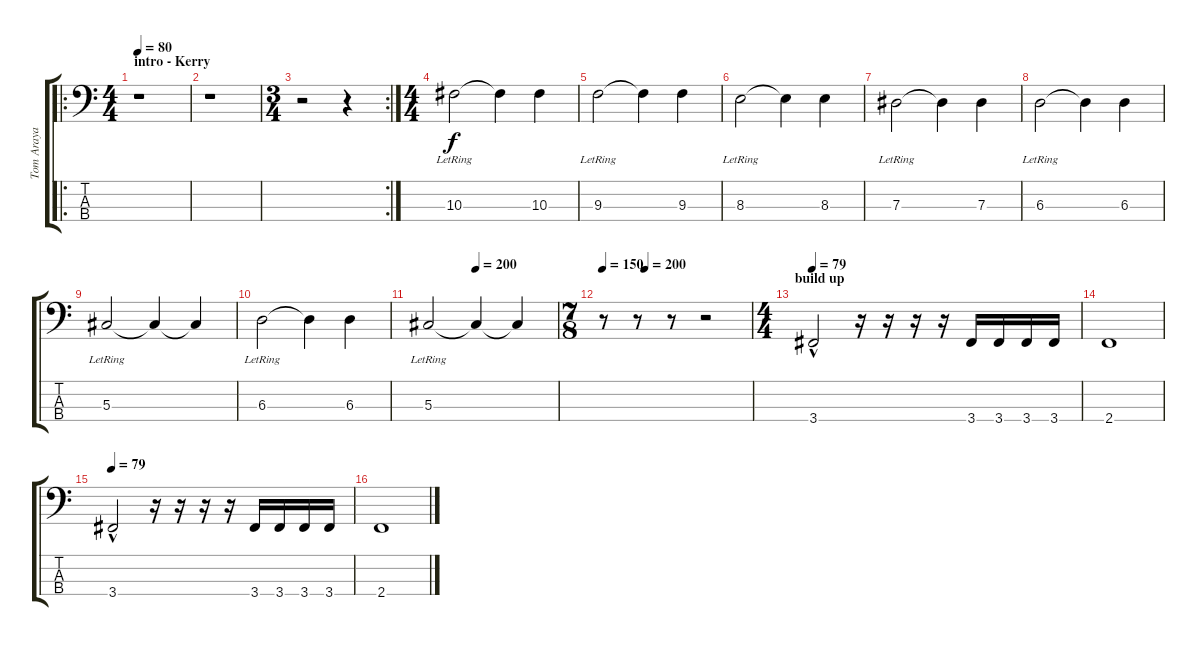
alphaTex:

\track ("Tom Araya" "Tom Araya") {instrument electricbasspick}
\staff {score tabs}
\tuning (Gb2 Db2 Ab1 Eb1) {hide}
\ro
\ts (4 4)
\section ("" "intro - Kerry")
\tempo 80
\clef f4
\ks c
r.1{dy f instrument electricbasspick} |
r.1 |
\rc 2
\ts (3 4)
r.2 r.4 |
\ts (4 4)
10.3{lr}.2 10.3{t}.4 10.3.4 |
9.3{lr}.2 9.3{t}.4 9.3.4 |
8.3{lr}.2 8.3{t}.4 8.3.4 |
7.3{lr}.2 7.3{t}.4 7.3.4 |
6.3{lr}.2 6.3{t}.4 6.3.4 |
5.3{lr}.2 5.3{t}.4 5.3{t}.4 |
6.3{lr}.2 6.3{t}.4 6.3.4 |
\tempo (200 0.375)
5.3{lr}.2 5.3{t}.4 5.3{t}.4 |
\ts (7 8)
\tempo 180
\tempo 150
\tempo (200 0.2857142857142857)
r.8 r.8 r.8 r.2 |
\ts (4 4)
\section ("" "build up")
\tempo 79
3.4{hac}.2 r.16 r.16 r.16 r.16 3.4.16 3.4.16 3.4.16 3.4.16 |
2.4.1 |
\tempo 79
3.4{hac}.2 r.16 r.16 r.16 r.16 3.4.16 3.4.16 3.4.16 3.4.16 |
2.4.1
